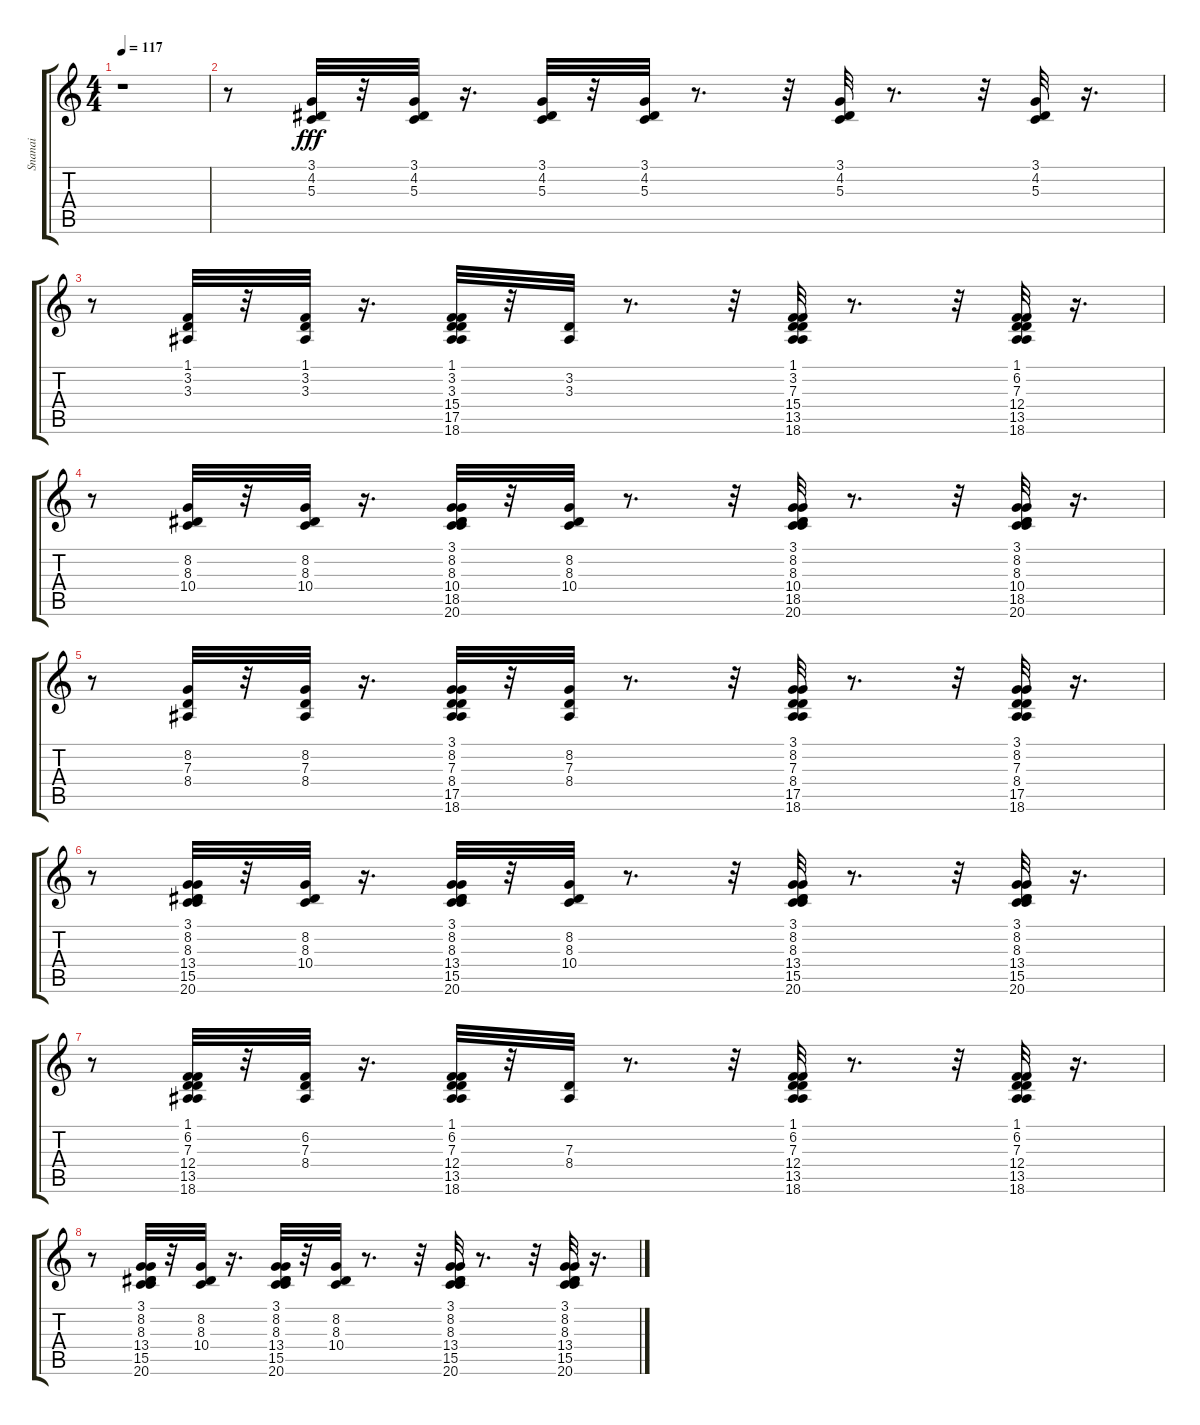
\track ("Snanai" "Snanai") {instrument shanai}
\staff {score tabs}
\tuning (E4 B3 G3 D3 A2 E2) {hide}
\ts (4 4)
\tempo 117
\clef g2
\ks c
r.1{dy fff} |
r.8 (3.1 4.2 5.3).32 r.32 (3.1 4.2 5.3).32 r.16{d} (3.1 4.2 5.3).32 r.32 (3.1 4.2 5.3).32 r.8{d} r.32 (3.1 4.2 5.3).32 r.8{d} r.32 (3.1 4.2 5.3).32 r.16{d} |
r.8 (1.1 3.2 3.3).32 r.32 (1.1 3.2 3.3).32 r.16{d} (1.1 3.2 3.3 15.4 17.5 18.6).32 r.32 (3.2 3.3).32 r.8{d} r.32 (1.1 3.2 7.3 15.4 13.5 18.6).32 r.8{d} r.32 (1.1 6.2 7.3 12.4 13.5 18.6).32 r.16{d} |
r.8 (8.2 8.3 10.4).32 r.32 (8.2 8.3 10.4).32 r.16{d} (3.1 8.2 8.3 10.4 18.5 20.6).32 r.32 (8.2 8.3 10.4).32 r.8{d} r.32 (3.1 8.2 8.3 10.4 18.5 20.6).32 r.8{d} r.32 (3.1 8.2 8.3 10.4 18.5 20.6).32 r.16{d} |
r.8 (8.2 7.3 8.4).32 r.32 (8.2 7.3 8.4).32 r.16{d} (3.1 8.2 7.3 8.4 17.5 18.6).32 r.32 (8.2 7.3 8.4).32 r.8{d} r.32 (3.1 8.2 7.3 8.4 17.5 18.6).32 r.8{d} r.32 (3.1 8.2 7.3 8.4 17.5 18.6).32 r.16{d} |
r.8 (3.1 8.2 8.3 13.4 15.5 20.6).32 r.32 (8.2 8.3 10.4).32 r.16{d} (3.1 8.2 8.3 13.4 15.5 20.6).32 r.32 (8.2 8.3 10.4).32 r.8{d} r.32 (3.1 8.2 8.3 13.4 15.5 20.6).32 r.8{d} r.32 (3.1 8.2 8.3 13.4 15.5 20.6).32 r.16{d} |
r.8 (1.1 6.2 7.3 12.4 13.5 18.6).32 r.32 (6.2 7.3 8.4).32 r.16{d} (1.1 6.2 7.3 12.4 13.5 18.6).32 r.32 (7.3 8.4).32 r.8{d} r.32 (1.1 6.2 7.3 12.4 13.5 18.6).32 r.8{d} r.32 (1.1 6.2 7.3 12.4 13.5 18.6).32 r.16{d} |
r.8 (3.1 8.2 8.3 13.4 15.5 20.6).32 r.32 (8.2 8.3 10.4).32 r.16{d} (3.1 8.2 8.3 13.4 15.5 20.6).32 r.32 (8.2 8.3 10.4).32 r.8{d} r.32 (3.1 8.2 8.3 13.4 15.5 20.6).32 r.8{d} r.32 (3.1 8.2 8.3 13.4 15.5 20.6).32 r.16{d}
